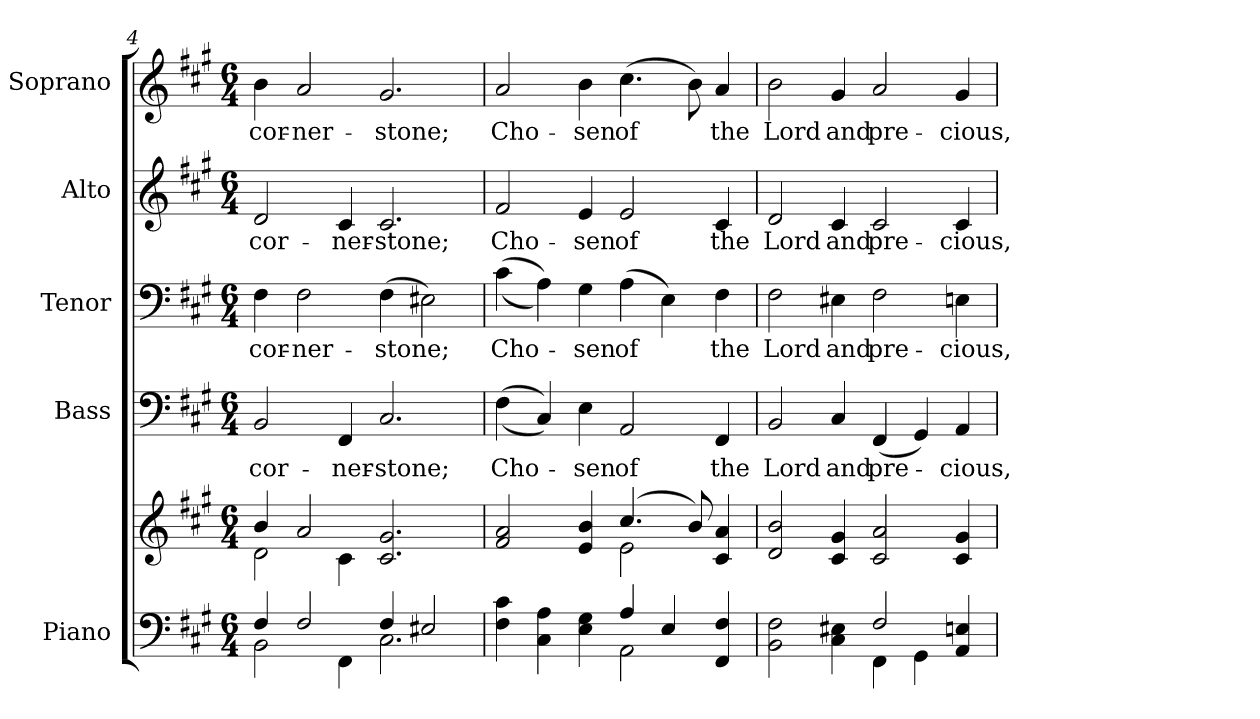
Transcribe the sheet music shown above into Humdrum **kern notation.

**kern	**kern	**kern	**text	**kern	**text	**kern	**text	**kern	**text
*part5	*part5	*part4	*part4	*part3	*part3	*part2	*part2	*part1	*part1
*staff6	*staff5	*staff4	*staff4	*staff3	*staff3	*staff2	*staff2	*staff1	*staff1
*I"Piano	*	*I"Bass	*	*I"Tenor	*	*I"Alto	*	*I"Soprano	*
*I'Pno.	*	*I'B.	*	*I'T.	*	*I'A.	*	*I'S.	*
*clefF4	*clefG2	*clefF4	*	*clefF4	*	*clefG2	*	*clefG2	*
*k[f#c#g#]	*k[f#c#g#]	*k[f#c#g#]	*	*k[f#c#g#]	*	*k[f#c#g#]	*	*k[f#c#g#]	*
*A:	*A:	*A:	*	*A:	*	*A:	*	*A:	*
*M6/4	*M6/4	*M6/4	*	*M6/4	*	*M6/4	*	*M6/4	*
=4	=4	=4	=4	=4	=4	=4	=4	=4	=4
*^	*^	*	*	*	*	*	*	*	*
!	!	!	!	!	!LO:LY:b:color=#000000	!	!	!	!	!	!
!	!	!	!	!	!	!	!LO:LY:b:color=#000000	!	!	!	!
!	!	!	!	!	!	!	!	!	!LO:LY:b:color=#000000	!	!
!	!	!	!	!	!	!	!	!	!	!	!LO:LY:b:color=#000000
4F#i/	2BBi\	4bi/	2di\	2BBi/	cor-	4F#i\	cor-	2di/	cor-	4bi\	cor-
!	!	!	!	!	!	!	!LO:LY:b:color=#000000	!	!	!	!
!	!	!	!	!	!	!	!	!	!	!	!LO:LY:b:color=#000000
2F#i/	.	2ai/	.	.	.	2F#i\	-ner-	.	.	2ai/	-ner-
!	!	!	!	!	!LO:LY:b:color=#000000	!	!	!	!	!	!
!	!	!	!	!	!	!	!	!	!LO:LY:b:color=#000000	!	!
.	4FF#i\	.	4c#i\	4FF#i/	-ner-	.	.	4c#i/	-ner-	.	.
!	!	!	!	!	!LO:LY:b:color=#000000	!	!	!	!	!	!
!	!	!	!	!	!	!	!LO:LY:b:color=#000000	!	!	!	!
!	!	!	!	!	!	!	!	!	!LO:LY:b:color=#000000	!	!
!	!	!	!	!	!	!	!	!	!	!	!LO:LY:b:color=#000000
4F#i/	2.C#i\	2.c#i/ 2.g#i	2.ryy	2.C#i/	-stone;	(4F#i\	-stone;	2.c#i/	-stone;	2.g#i/	-stone;
2E#Xi/	.	.	.	.	.	2E#Xi\)	.	.	.	.	.
!!LO:PB:g=z
=5	=5	=5	=5	=5	=5	=5	=5	=5	=5	=5	=5
!	!	!	!	!	!LO:LY:b:color=#000000	!	!	!	!	!	!
!	!	!	!	!	!	!	!LO:LY:b:color=#000000	!	!	!	!
!	!	!	!	!	!	!	!	!	!LO:LY:b:color=#000000	!	!
!	!	!	!	!	!	!	!	!	!	!	!LO:LY:b:color=#000000
4F#i\ 4c#i	2.ryy	2f#i/ 2ai	2.ryy	((4F#i\	Cho-	((4c#i\	Cho-	2f#i/	Cho-	2ai/	Cho-
4C#i\ 4Ai	.	.	.	4C#i/))	.	4Ai\))	.	.	.	.	.
!	!	!	!	!	!LO:LY:b:color=#000000	!	!	!	!	!	!
!	!	!	!	!	!	!	!LO:LY:b:color=#000000	!	!	!	!
!	!	!	!	!	!	!	!	!	!LO:LY:b:color=#000000	!	!
!	!	!	!	!	!	!	!	!	!	!	!LO:LY:b:color=#000000
4Ei\ 4G#i	.	4ei/ 4bi	.	4Ei\	-sen	4G#i\	-sen	4ei/	-sen	4bi\	-sen
!	!	!	!	!	!LO:LY:b:color=#000000	!	!	!	!	!	!
!	!	!	!	!	!	!	!LO:LY:b:color=#000000	!	!	!	!
!	!	!	!	!	!	!	!	!	!LO:LY:b:color=#000000	!	!
!	!	!	!	!	!	!	!	!	!	!	!LO:LY:b:color=#000000
4Ai/	2AAi\	(4.cc#i/	2ei\	2AAi/	of	(4Ai\	of	2ei/	of	(4.cc#i\	of
4Ei/	.	.	.	.	.	4Ei\)	.	.	.	.	.
.	.	8bi/)	.	.	.	.	.	.	.	8bi\)	.
!	!	!	!	!	!LO:LY:b:color=#000000	!	!	!	!	!	!
!	!	!	!	!	!	!	!LO:LY:b:color=#000000	!	!	!	!
!	!	!	!	!	!	!	!	!	!LO:LY:b:color=#000000	!	!
!	!	!	!	!	!	!	!	!	!	!	!LO:LY:b:color=#000000
4FF#i/ 4F#i	4ryy	4c#i/ 4ai	4ryy	4FF#i/	the	4F#i\	the	4c#i/	the	4ai/	the
*	*	*v	*v	*	*	*	*	*	*	*	*
=6	=6	=6	=6	=6	=6	=6	=6	=6	=6	=6
*	*	*^	*	*	*	*	*	*	*	*
!	!	!	!	!	!LO:LY:b:color=#000000	!	!	!	!	!	!
*	*	*v	*v	*	*	*	*	*	*	*	*
*	*	*^	*	*	*	*	*	*	*	*
!	!	!	!	!	!	!	!LO:LY:b:color=#000000	!	!	!	!
*	*	*v	*v	*	*	*	*	*	*	*	*
*	*	*^	*	*	*	*	*	*	*	*
!	!	!	!	!	!	!	!	!	!LO:LY:b:color=#000000	!	!
*	*	*v	*v	*	*	*	*	*	*	*	*
*	*	*^	*	*	*	*	*	*	*	*
!	!	!	!	!	!	!	!	!	!	!	!LO:LY:b:color=#000000
*	*	*v	*v	*	*	*	*	*	*	*	*
2BBi\ 2F#i	2.ryy	2di/ 2bi	2BBi/	Lord	2F#i\	Lord	2di/	Lord	2bi\	Lord
!	!	!	!	!LO:LY:b:color=#000000	!	!	!	!	!	!
!	!	!	!	!	!	!LO:LY:b:color=#000000	!	!	!	!
!	!	!	!	!	!	!	!	!LO:LY:b:color=#000000	!	!
!	!	!	!	!	!	!	!	!	!	!LO:LY:b:color=#000000
4C#i\ 4E#Xi	.	4c#i/ 4g#i	4C#i/	and	4E#Xi\	and	4c#i/	and	4g#i/	and
!	!	!	!	!LO:LY:b:color=#000000	!	!	!	!	!	!
!	!	!	!	!	!	!LO:LY:b:color=#000000	!	!	!	!
!	!	!	!	!	!	!	!	!LO:LY:b:color=#000000	!	!
!	!	!	!	!	!	!	!	!	!	!LO:LY:b:color=#000000
2F#i/	4FF#i\	2c#i/ 2ai	(4FF#i/	pre-	2F#i\	pre-	2c#i/	pre-	2ai/	pre-
.	4GG#i\	.	4GG#i/)	.	.	.	.	.	.	.
!	!	!	!	!LO:LY:b:color=#000000	!	!	!	!	!	!
!	!	!	!	!	!	!LO:LY:b:color=#000000	!	!	!	!
!	!	!	!	!	!	!	!	!LO:LY:b:color=#000000	!	!
!	!	!	!	!	!	!	!	!	!	!LO:LY:b:color=#000000
4AAi/ 4Eni	4ryy	4c#i/ 4g#i	4AAi/	-cious,	4Eni\	-cious,	4c#i/	-cious,	4g#i/	-cious,
*v	*v	*	*	*	*	*	*	*	*	*
=	=	=	=	=	=	=	=	=	=
*-	*-	*-	*-	*-	*-	*-	*-	*-	*-
